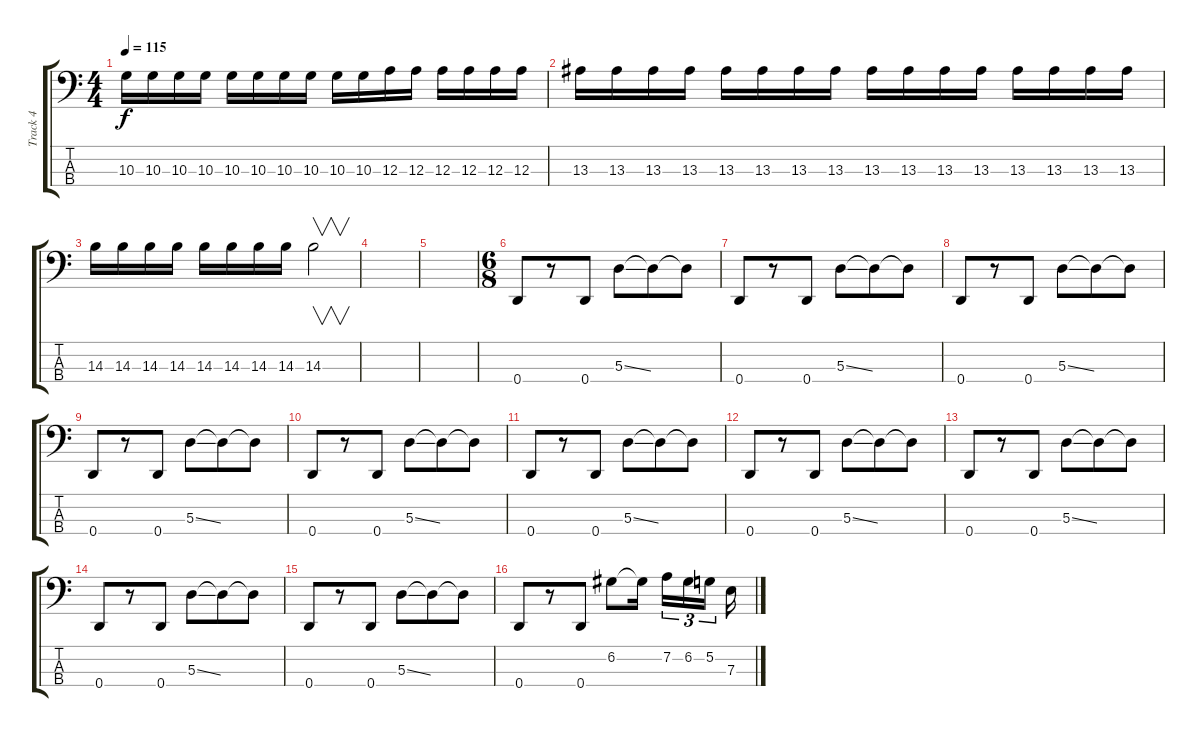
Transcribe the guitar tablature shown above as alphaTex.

\track ("Track 4" "Track 4") {instrument fretlessbass}
\staff {score tabs}
\tuning (G2 D2 A1 D1) {hide}
\ts (4 4)
\tempo 115
\clef f4
\ks c
10.3.16{dy f} 10.3.16 10.3.16 10.3.16 10.3.16 10.3.16 10.3.16 10.3.16 10.3.16 10.3.16 12.3.16 12.3.16 12.3.16 12.3.16 12.3.16 12.3.16 |
13.3.16 13.3.16 13.3.16 13.3.16 13.3.16 13.3.16 13.3.16 13.3.16 13.3.16 13.3.16 13.3.16 13.3.16 13.3.16 13.3.16 13.3.16 13.3.16 |
14.3.16 14.3.16 14.3.16 14.3.16 14.3.16 14.3.16 14.3.16 14.3.16 14.3.2{v} |
|
|
\ts (6 8)
0.4.8 r.8 0.4.8 5.3{ss}.8 5.3{t}.8 5.3{t}.8 |
0.4.8 r.8 0.4.8 5.3{ss}.8 5.3{t}.8 5.3{t}.8 |
0.4.8 r.8 0.4.8 5.3{ss}.8 5.3{t}.8 5.3{t}.8 |
0.4.8 r.8 0.4.8 5.3{ss}.8 5.3{t}.8 5.3{t}.8 |
0.4.8 r.8 0.4.8 5.3{ss}.8 5.3{t}.8 5.3{t}.8 |
0.4.8 r.8 0.4.8 5.3{ss}.8 5.3{t}.8 5.3{t}.8 |
0.4.8 r.8 0.4.8 5.3{ss}.8 5.3{t}.8 5.3{t}.8 |
0.4.8 r.8 0.4.8 5.3{ss}.8 5.3{t}.8 5.3{t}.8 |
0.4.8 r.8 0.4.8 5.3{ss}.8 5.3{t}.8 5.3{t}.8 |
0.4.8 r.8 0.4.8 5.3{ss}.8 5.3{t}.8 5.3{t}.8 |
0.4.8 r.8 0.4.8 6.2.8 6.2{t}.16 7.2.16{tu (3 2)} 6.2.16{tu (3 2)} 5.2.16{tu (3 2)} 7.3.16
